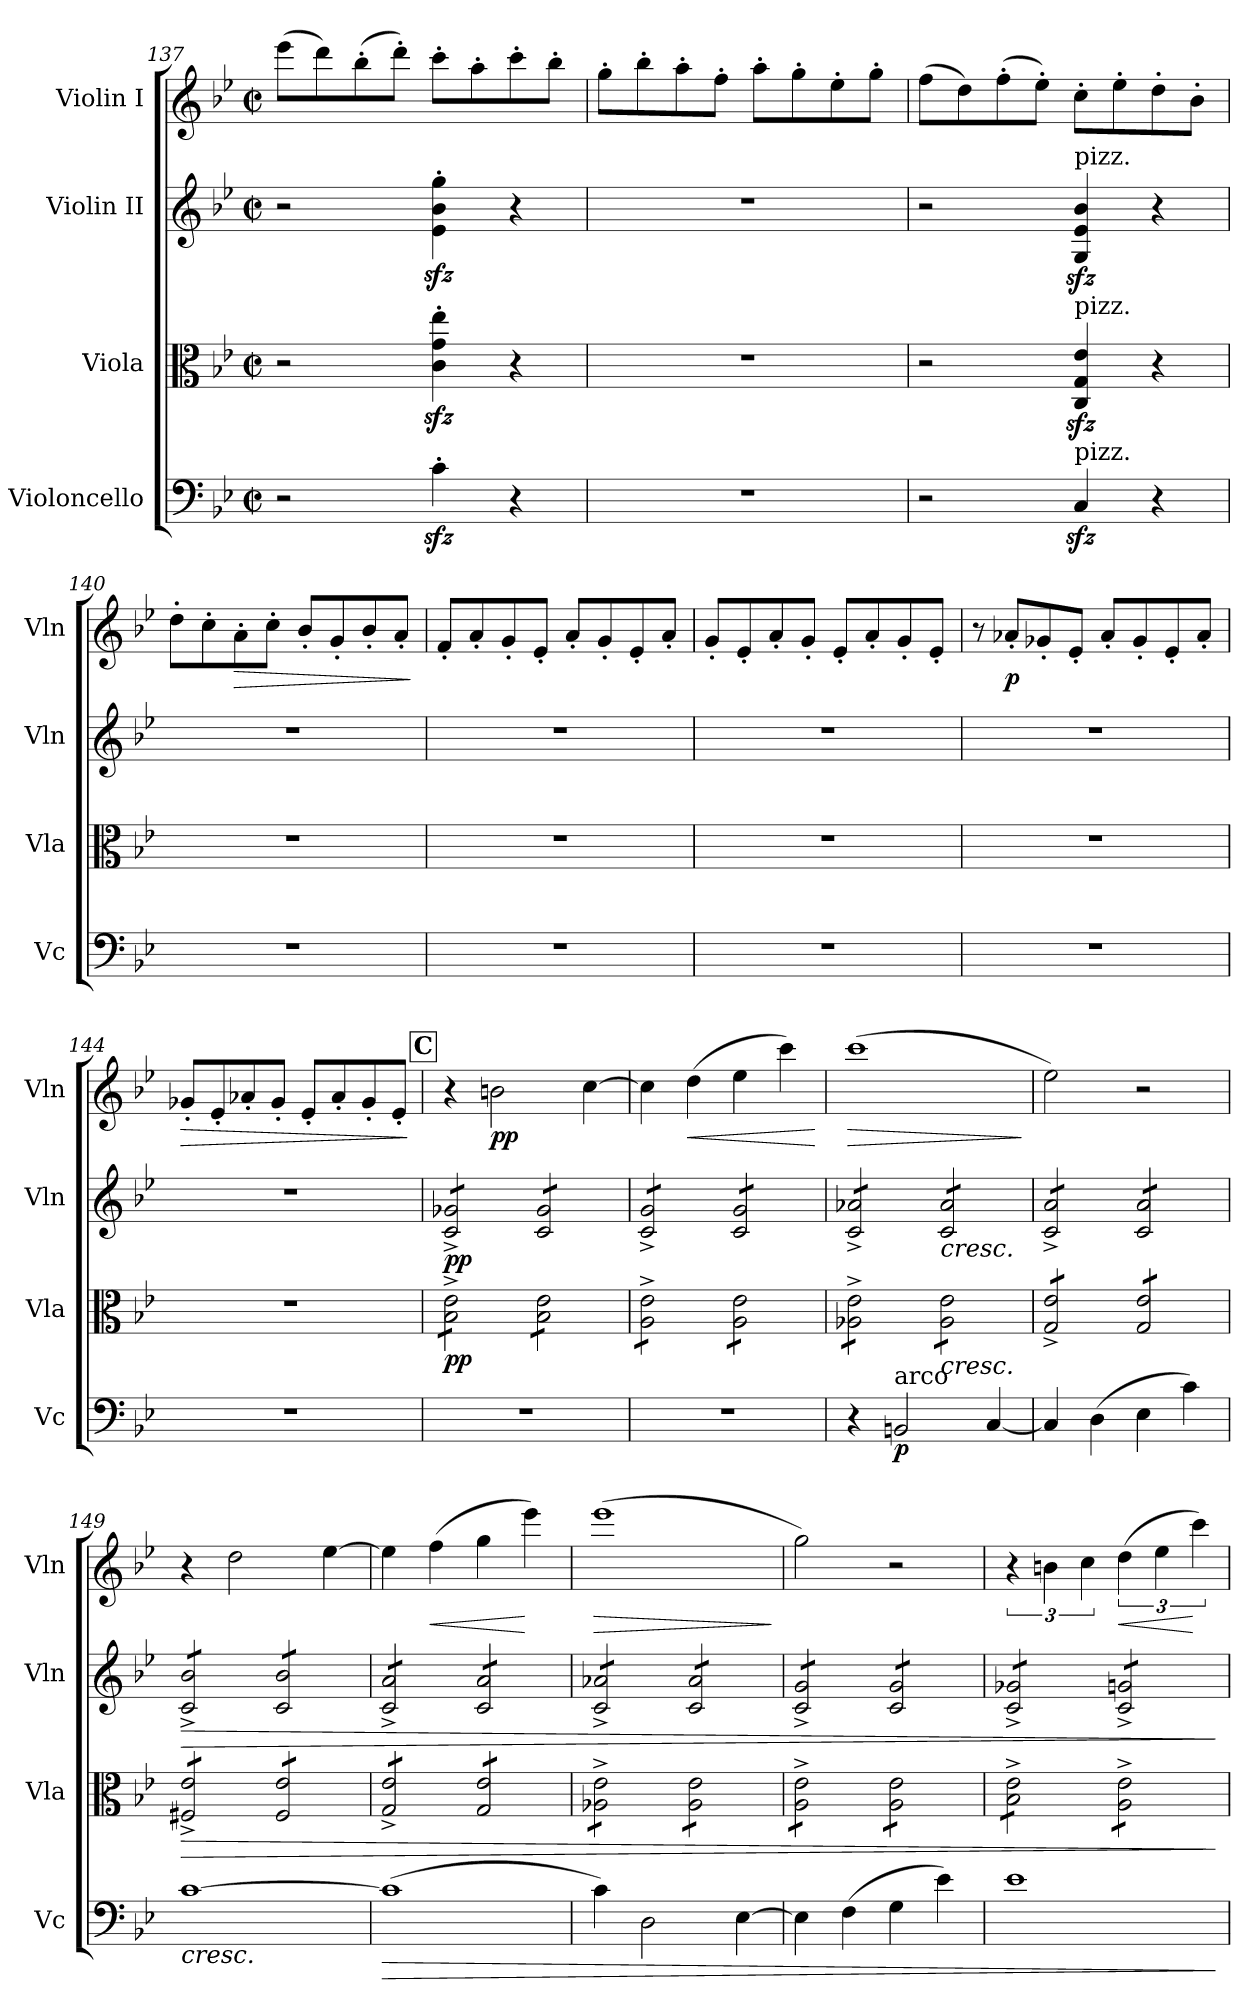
**kern	**dynam	**kern	**dynam	**kern	**dynam	**kern	**dynam
*part4	*part4	*part3	*part3	*part2	*part2	*part1	*part1
*staff4	*staff4	*staff3	*staff3	*staff2	*staff2	*staff1	*staff1
*I"Violoncello	*	*I"Viola	*	*I"Violin II	*	*I"Violin I	*
*I'Vc	*	*I'Vla	*	*I'Vln	*	*I'Vln	*
*clefF4	*	*clefC3	*	*clefG2	*	*clefG2	*
*k[b-e-]	*	*k[b-e-]	*	*k[b-e-]	*	*k[b-e-]	*
*M2/2	*	*M2/2	*	*M2/2	*	*M2/2	*
*met(c|)	*	*met(c|)	*	*met(c|)	*	*met(c|)	*
=137	=137	=137	=137	=137	=137	=137	=137
2r	.	2r	.	2r	.	(>8eee-\L	.
.	.	.	.	.	.	8ddd\)	.
.	.	.	.	.	.	(>8bb-'\	.
.	.	.	.	.	.	8ddd'\J)	.
4czz<'\	.	4c\zz<' 4g\zz<' 4ee-\zz<'	.	4e-\zz<' 4b-\zz<' 4gg\zz<'	.	8ccc'\L	.
.	.	.	.	.	.	8aa'\	.
4r	.	4r	.	4r	.	8ccc'\	.
.	.	.	.	.	.	8bb-'\J	.
=138	=138	=138	=138	=138	=138	=138	=138
1r	.	1r	.	1r	.	8gg'\L	.
.	.	.	.	.	.	8bb-'\	.
.	.	.	.	.	.	8aa'\	.
.	.	.	.	.	.	8ff'\J	.
.	.	.	.	.	.	8aa'\L	.
.	.	.	.	.	.	8gg'\	.
.	.	.	.	.	.	8ee-'\	.
.	.	.	.	.	.	8gg'\J	.
=139	=139	=139	=139	=139	=139	=139	=139
2r	.	2r	.	2r	.	(>8ff\L	.
.	.	.	.	.	.	8dd\)	.
.	.	.	.	.	.	(>8ff'\	.
.	.	.	.	.	.	8ee-'\J)	.
!	!	!	!	!LO:TX:a:t=pizz.	!	!	!
!	!	!LO:TX:a:t=pizz.	!	!	!	!	!
!LO:TX:a:t=pizz.	!	!	!	!	!	!	!
4Czz</	.	4C/zz< 4G/zz< 4e-/zz<	.	4G/zz< 4e-/zz< 4b-/zz<	.	8cc'\L	.
.	.	.	.	.	.	8ee-'\	.
4r	.	4r	.	4r	.	8dd'\	.
.	.	.	.	.	.	8b-'\J	.
=140	=140	=140	=140	=140	=140	=140	=140
1r	.	1r	.	1r	.	8dd'\L	.
.	.	.	.	.	.	8cc'\	.
!	!	!	!	!	!	!	!LO:HP:b
.	.	.	.	.	.	8a'\	>
.	.	.	.	.	.	8cc'\J	.
.	.	.	.	.	.	8b-'/L	.
.	.	.	.	.	.	8g'/	.
.	.	.	.	.	.	8b-'/	.
.	.	.	.	.	.	8a'/J	.
.	.	.	.	.	.	.	]
!!LO:PB:g=z
=141	=141	=141	=141	=141	=141	=141	=141
1r	.	1r	.	1r	.	8f'/L	.
.	.	.	.	.	.	8a'/	.
.	.	.	.	.	.	8g'/	.
.	.	.	.	.	.	8e-'/J	.
.	.	.	.	.	.	8a'/L	.
.	.	.	.	.	.	8g'/	.
.	.	.	.	.	.	8e-'/	.
.	.	.	.	.	.	8a'/J	.
=142	=142	=142	=142	=142	=142	=142	=142
1r	.	1r	.	1r	.	8g'/L	.
.	.	.	.	.	.	8e-'/	.
.	.	.	.	.	.	8a'/	.
.	.	.	.	.	.	8g'/J	.
.	.	.	.	.	.	8e-'/L	.
.	.	.	.	.	.	8a'/	.
.	.	.	.	.	.	8g'/	.
.	.	.	.	.	.	8e-'/J	.
=143	=143	=143	=143	=143	=143	=143	=143
1r	.	1r	.	1r	.	8r	.
!	!	!	!	!	!	!	!LO:DY:b
.	.	.	.	.	.	8a-X'/L	p
.	.	.	.	.	.	8g-X'/	.
.	.	.	.	.	.	8e-'/J	.
.	.	.	.	.	.	8a-'/L	.
.	.	.	.	.	.	8g-'/	.
.	.	.	.	.	.	8e-'/	.
.	.	.	.	.	.	8a-'/J	.
=144	=144	=144	=144	=144	=144	=144	=144
!	!	!	!	!	!	!	!LO:HP:b
1r	.	1r	.	1r	.	8g-X'/L	>
.	.	.	.	.	.	8e-'/	.
.	.	.	.	.	.	8a-X'/	.
.	.	.	.	.	.	8g-'/J	.
.	.	.	.	.	.	8e-'/L	.
.	.	.	.	.	.	8a-'/	.
.	.	.	.	.	.	8g-'/	.
.	.	.	.	.	.	8e-'/J	.
.	.	.	.	.	.	.	]
!!LO:REH:place=s1:a:B:fs=14:t=C
=145	=145	=145	=145	=145	=145	=145	=145
!	!	!	!	!LO:TX:a:t=arco	!	!	!
!	!	!LO:TX:a:t=arco	!	!	!	!	!
!	!	!	!LO:DY:b	!	!LO:DY:b	!	!
*	*	*tremolo	*	*	*	*	*
*	*	*	*	*tremolo	*	*	*
1r	.	8B-\^ 8e-\^L	pp	8c/^ 8g-X/^L	pp	4r	.
.	.	8B-\^ 8e-\^	.	8c/^ 8g-X/^	.	.	.
!	!	!	!	!	!	!	!LO:DY:b
.	.	8B-\^ 8e-\^	.	8c/^ 8g-X/^	.	2bn\	pp
.	.	8B-\^ 8e-\^J	.	8c/^ 8g-X/^J	.	.	.
.	.	8B-\ 8e-\L	.	8c/ 8g-/L	.	.	.
.	.	8B-\ 8e-\	.	8c/ 8g-/	.	.	.
.	.	8B-\ 8e-\	.	8c/ 8g-/	.	[4cc\	.
.	.	8B-\ 8e-\J	.	8c/ 8g-/J	.	.	.
=146	=146	=146	=146	=146	=146	=146	=146
1r	.	8A\^ 8e-\^L	.	8c/^ 8g/^L	.	4cc\]	.
.	.	8A\^ 8e-\^	.	8c/^ 8g/^	.	.	.
!	!	!	!	!	!	!	!LO:HP:b
.	.	8A\^ 8e-\^	.	8c/^ 8g/^	.	(>4dd\	<
.	.	8A\^ 8e-\^J	.	8c/^ 8g/^J	.	.	.
.	.	8A\ 8e-\L	.	8c/ 8g/L	.	4ee-\	.
.	.	8A\ 8e-\	.	8c/ 8g/	.	.	.
.	.	8A\ 8e-\	.	8c/ 8g/	.	4ccc\)	.
.	.	8A\ 8e-\J	.	8c/ 8g/J	.	.	.
.	.	.	.	.	.	.	[
!!LO:LB:g=z
=147	=147	=147	=147	=147	=147	=147	=147
!	!	!	!	!	!	!	!LO:HP:b
4r	.	8A-X\^ 8e-\^L	.	8c/^ 8a-X/^L	.	(>1ccc	>
.	.	8A-X\^ 8e-\^	.	8c/^ 8a-X/^	.	.	.
!LO:TX:a:t=arco	!	!	!	!	!	!	!
!	!LO:DY:b	!	!	!	!	!	!
2BBn/	p	8A-X\^ 8e-\^	.	8c/^ 8a-X/^	.	.	.
.	.	8A-X\^ 8e-\^J	.	8c/^ 8a-X/^J	.	.	.
!	!	!	!LO:HP:b	!	!LO:HP:b	!	!
.	.	8A-\ 8e-\L	<	8c/ 8a-/L	<	.	.
.	.	8A-\ 8e-\	.	8c/ 8a-/	.	.	.
[4C/	.	8A-\ 8e-\	.	8c/ 8a-/	.	.	.
.	.	8A-\ 8e-\J	.	8c/ 8a-/J	.	.	.
.	.	.	.	.	.	.	]
=148	=148	=148	=148	=148	=148	=148	=148
4C/]	.	8G/^ 8e-/^L	.	8c/^ 8a/^L	.	2ee-\)	.
.	.	8G/^ 8e-/^	.	8c/^ 8a/^	.	.	.
(>4D\	.	8G/^ 8e-/^	.	8c/^ 8a/^	.	.	.
.	.	8G/^ 8e-/^J	.	8c/^ 8a/^J	.	.	.
4E-\	.	8G/ 8e-/L	.	8c/ 8a/L	.	2r	.
.	.	8G/ 8e-/	.	8c/ 8a/	.	.	.
4c\)	.	8G/ 8e-/	.	8c/ 8a/	.	.	.
.	.	8G/ 8e-/J	.	8c/ 8a/J	.	.	.
=149	=149	=149	=149	=149	=149	=149	=149
!	!LO:HP:b	!	!LO:HP:b	!	!LO:HP:b	!	!
[1c	<	8F#X/^ 8e-/^L	>	8c/^ 8b-/^L	>	4r	.
.	.	8F#X/^ 8e-/^	.	8c/^ 8b-/^	.	.	.
.	.	8F#X/^ 8e-/^	.	8c/^ 8b-/^	.	2dd\	.
.	.	8F#X/^ 8e-/^J	.	8c/^ 8b-/^J	.	.	.
.	.	8F#/ 8e-/L	.	8c/ 8b-/L	.	.	.
.	.	8F#/ 8e-/	.	8c/ 8b-/	.	.	.
.	.	8F#/ 8e-/	.	8c/ 8b-/	.	[4ee-\	.
.	.	8F#/ 8e-/J	.	8c/ 8b-/J	.	.	.
=150	=150	=150	=150	=150	=150	=150	=150
!	!LO:HP:b	!	!	!	!	!	!
(>1c]	>	8G/^ 8e-/^L	.	8c/^ 8a/^L	.	4ee-\]	.
.	.	8G/^ 8e-/^	.	8c/^ 8a/^	.	.	.
!	!	!	!	!	!	!	!LO:HP:b
.	.	8G/^ 8e-/^	.	8c/^ 8a/^	.	(>4ff\	<
.	.	8G/^ 8e-/^J	.	8c/^ 8a/^J	.	.	.
.	.	8G/ 8e-/L	.	8c/ 8a/L	.	4gg\	.
.	.	8G/ 8e-/	.	8c/ 8a/	.	.	.
.	.	8G/ 8e-/	.	8c/ 8a/	.	4eee-\)	[
.	.	8G/ 8e-/J	.	8c/ 8a/J	.	.	.
.	[	.	[	.	[	.	.
=151	=151	=151	=151	=151	=151	=151	=151
!	!	!	!	!	!	!	!LO:HP:b
4c\)	.	8A-X\^ 8e-\^L	.	8c/^ 8a-X/^L	.	(>1eee-	>
.	.	8A-X\^ 8e-\^	.	8c/^ 8a-X/^	.	.	.
2D\	.	8A-X\^ 8e-\^	.	8c/^ 8a-X/^	.	.	.
.	.	8A-X\^ 8e-\^J	.	8c/^ 8a-X/^J	.	.	.
.	.	8A-\ 8e-\L	.	8c/ 8a-/L	.	.	.
.	.	8A-\ 8e-\	.	8c/ 8a-/	.	.	.
[4E-\	.	8A-\ 8e-\	.	8c/ 8a-/	.	.	.
.	.	8A-\ 8e-\J	.	8c/ 8a-/J	.	.	.
.	.	.	.	.	.	.	]
=152	=152	=152	=152	=152	=152	=152	=152
4E-\]	.	8A\^ 8e-\^L	.	8c/^ 8g/^L	.	2gg\)	.
.	.	8A\^ 8e-\^	.	8c/^ 8g/^	.	.	.
(>4F\	.	8A\^ 8e-\^	.	8c/^ 8g/^	.	.	.
.	.	8A\^ 8e-\^J	.	8c/^ 8g/^J	.	.	.
4G\	.	8A\ 8e-\L	.	8c/ 8g/L	.	2r	.
.	.	8A\ 8e-\	.	8c/ 8g/	.	.	.
4e-\)	.	8A\ 8e-\	.	8c/ 8g/	.	.	.
.	.	8A\ 8e-\J	.	8c/ 8g/J	.	.	.
=153	=153	=153	=153	=153	=153	=153	=153
1e-	.	8B-\^ 8e-\^L	.	8c/^ 8g-X/^L	.	6r	.
.	.	8B-\^ 8e-\^	.	8c/^ 8g-X/^	.	.	.
.	.	.	.	.	.	6bn\	.
.	.	8B-\^ 8e-\^	.	8c/^ 8g-X/^	.	.	.
.	.	.	.	.	.	6cc\	.
.	.	8B-\^ 8e-\^J	.	8c/^ 8g-X/^J	.	.	.
!	!	!	!	!	!	!	!LO:HP:b
.	.	8A\^ 8e-\^L	.	8c/^ 8gn/^L	.	(>6dd\	<
.	.	8A\^ 8e-\^	.	8c/^ 8gn/^	.	.	.
.	.	.	.	.	.	6ee-\	.
.	.	8A\^ 8e-\^	.	8c/^ 8gn/^	.	.	.
.	.	.	.	.	.	6ccc\)	[
.	.	8A\^ 8e-\^J	.	8c/^ 8gn/^J	.	.	.
*	*	*	*	*Xtremolo	*	*	*
*	*	*Xtremolo	*	*	*	*	*
.	]	.	]	.	]	.	.
=	=	=	=	=	=	=	=
*-	*-	*-	*-	*-	*-	*-	*-
